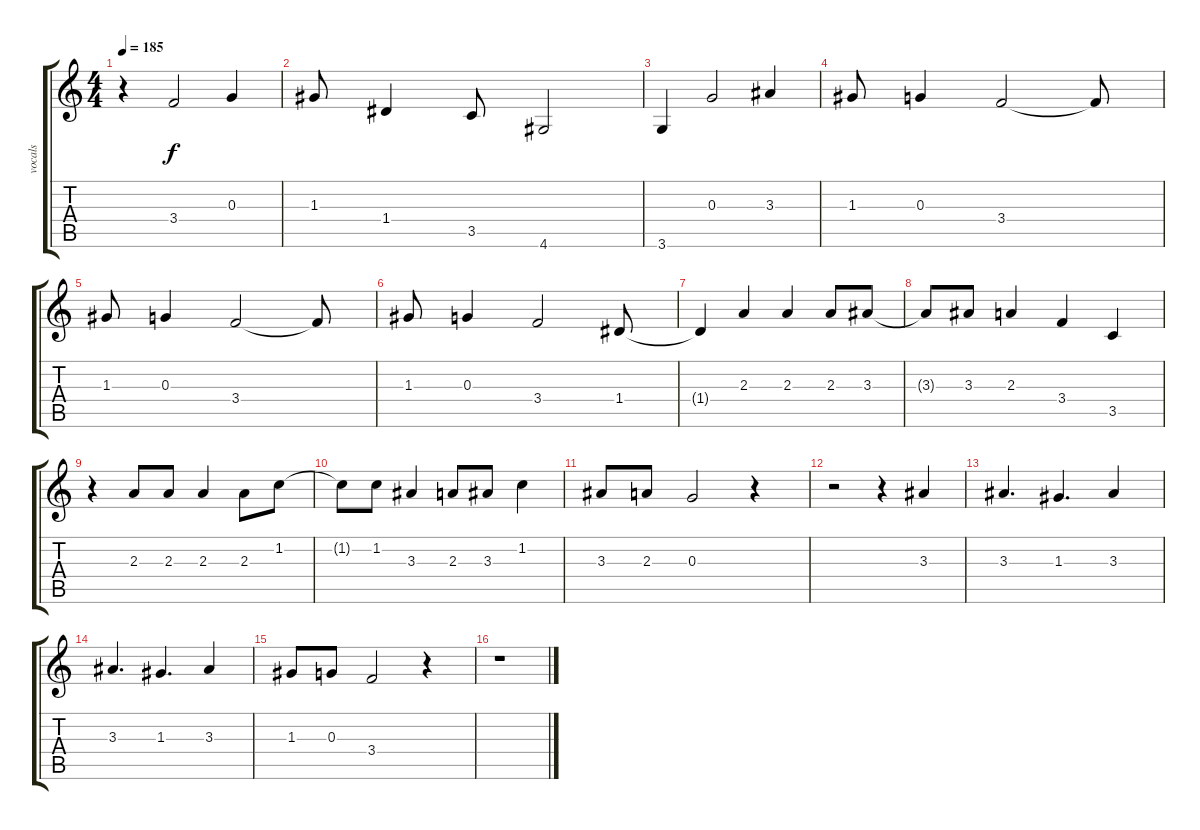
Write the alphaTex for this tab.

\track ("vocals" "vocals") {instrument distortionguitar}
\staff {score tabs}
\tuning (E4 B3 G3 D3 A2 E2) {hide}
\ts (4 4)
\tempo 185
\clef g2
\ks c
r.4{dy f} 3.4.2 0.3.4 |
1.3.8 1.4.4 3.5.8 4.6.2 |
3.6.4 0.3.2 3.3.4 |
1.3.8 0.3.4 3.4.2 3.4{t}.8 |
1.3.8 0.3.4 3.4.2 3.4{t}.8 |
1.3.8 0.3.4 3.4.2 1.4.8 |
1.4{t}.4 2.3.4 2.3.4 2.3.8 3.3.8 |
3.3{t}.8 3.3.8 2.3.4 3.4.4 3.5.4 |
r.4 2.3.8 2.3.8 2.3.4 2.3.8 1.2.8 |
1.2{t}.8 1.2.8 3.3.4 2.3.8 3.3.8 1.2.4 |
3.3.8 2.3.8 0.3.2 r.4 |
r.2 r.4 3.3.4 |
3.3.4{d} 1.3.4{d} 3.3.4 |
3.3.4{d} 1.3.4{d} 3.3.4 |
1.3.8 0.3.8 3.4.2 r.4 |
r.1
